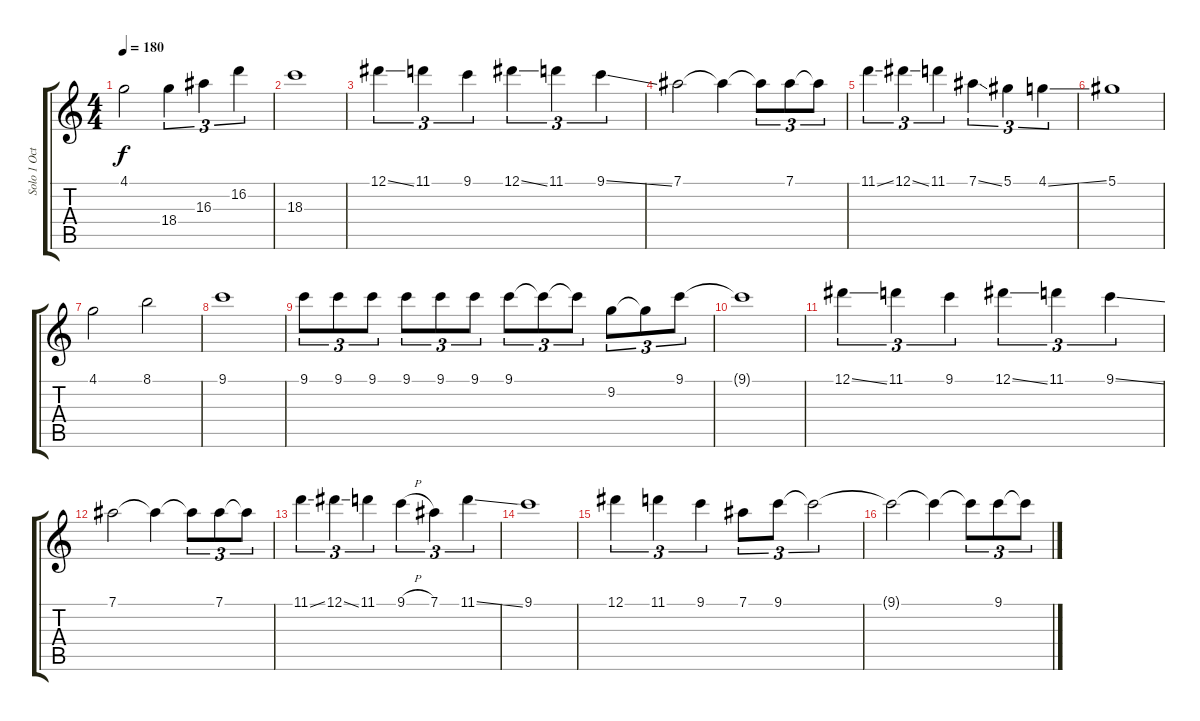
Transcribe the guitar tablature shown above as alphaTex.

\track ("Solo 1 Octave" "Solo 1 Oct") {instrument distortionguitar}
\staff {score tabs}
\tuning (Eb4 Bb3 Gb3 Db3 Ab2 Eb2) {hide}
\ts (4 4)
\tempo 180
\clef g2
\ks c
4.1{t}.2{dy f} 18.4.4{tu (3 2)} 16.3.4{tu (3 2)} 16.2.4{tu (3 2)} |
18.3.1 |
12.1{ss}.4{tu (3 2)} 11.1.4{tu (3 2)} 9.1.4{tu (3 2)} 12.1{ss}.4{tu (3 2)} 11.1.4{tu (3 2)} 9.1{ss}.4{tu (3 2)} |
7.1.2 7.1{t}.4 7.1{t}.8{tu (3 2)} 7.1.8{tu (3 2)} 7.1{t}.8{tu (3 2)} |
11.1{ss}.4{tu (3 2)} 12.1{ss}.4{tu (3 2)} 11.1.4{tu (3 2)} 7.1{ss}.4{tu (3 2)} 5.1.4{tu (3 2)} 4.1{ss}.4{tu (3 2)} |
5.1.1 |
4.1.2 8.1.2 |
9.1.1 |
9.1.8{tu (3 2)} 9.1.8{tu (3 2)} 9.1.8{tu (3 2)} 9.1.8{tu (3 2)} 9.1.8{tu (3 2)} 9.1.8{tu (3 2)} 9.1.8{tu (3 2)} 9.1{t}.8{tu (3 2)} 9.1{t}.8{tu (3 2)} 9.2.8{tu (3 2)} 9.2{t}.8{tu (3 2)} 9.1.8{tu (3 2)} |
9.1{t}.1 |
12.1{ss}.4{tu (3 2)} 11.1.4{tu (3 2)} 9.1.4{tu (3 2)} 12.1{ss}.4{tu (3 2)} 11.1.4{tu (3 2)} 9.1{ss}.4{tu (3 2)} |
7.1.2 7.1{t}.4 7.1{t}.8{tu (3 2)} 7.1.8{tu (3 2)} 7.1{t}.8{tu (3 2)} |
11.1{ss}.4{tu (3 2)} 12.1{ss}.4{tu (3 2)} 11.1.4{tu (3 2)} 9.1{h}.4{tu (3 2)} 7.1.4{tu (3 2)} 11.1{ss}.4{tu (3 2)} |
9.1.1 |
12.1.4{tu (3 2)} 11.1.4{tu (3 2)} 9.1.4{tu (3 2)} 7.1.8{tu (3 2)} 9.1.8{tu (3 2)} 9.1{t}.2{tu (3 2)} |
9.1{t}.2 9.1{t}.4 9.1{t}.8{tu (3 2)} 9.1.8{tu (3 2)} 9.1{t}.8{tu (3 2)}
